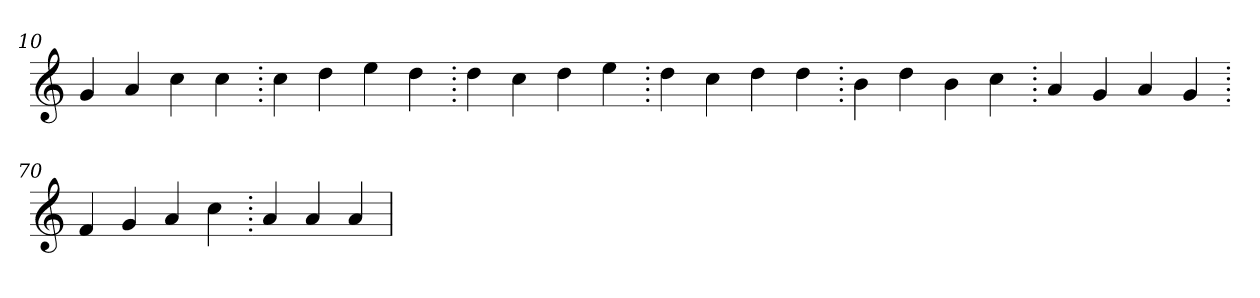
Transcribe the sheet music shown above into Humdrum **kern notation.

**kern
*part1
*staff1
*clefG2
=10.
4g
4a
4cc
4cc
=20.
4cc
4dd
4ee
4dd
=30.
4dd
4cc
4dd
4ee
=40.
4dd
4cc
4dd
4dd
=50.
4b
4dd
4b
4cc
=60.
4a
4g
4a
4g
=70.
4f
4g
4a
4cc
=80.
4a
4a
4a
=
*-
